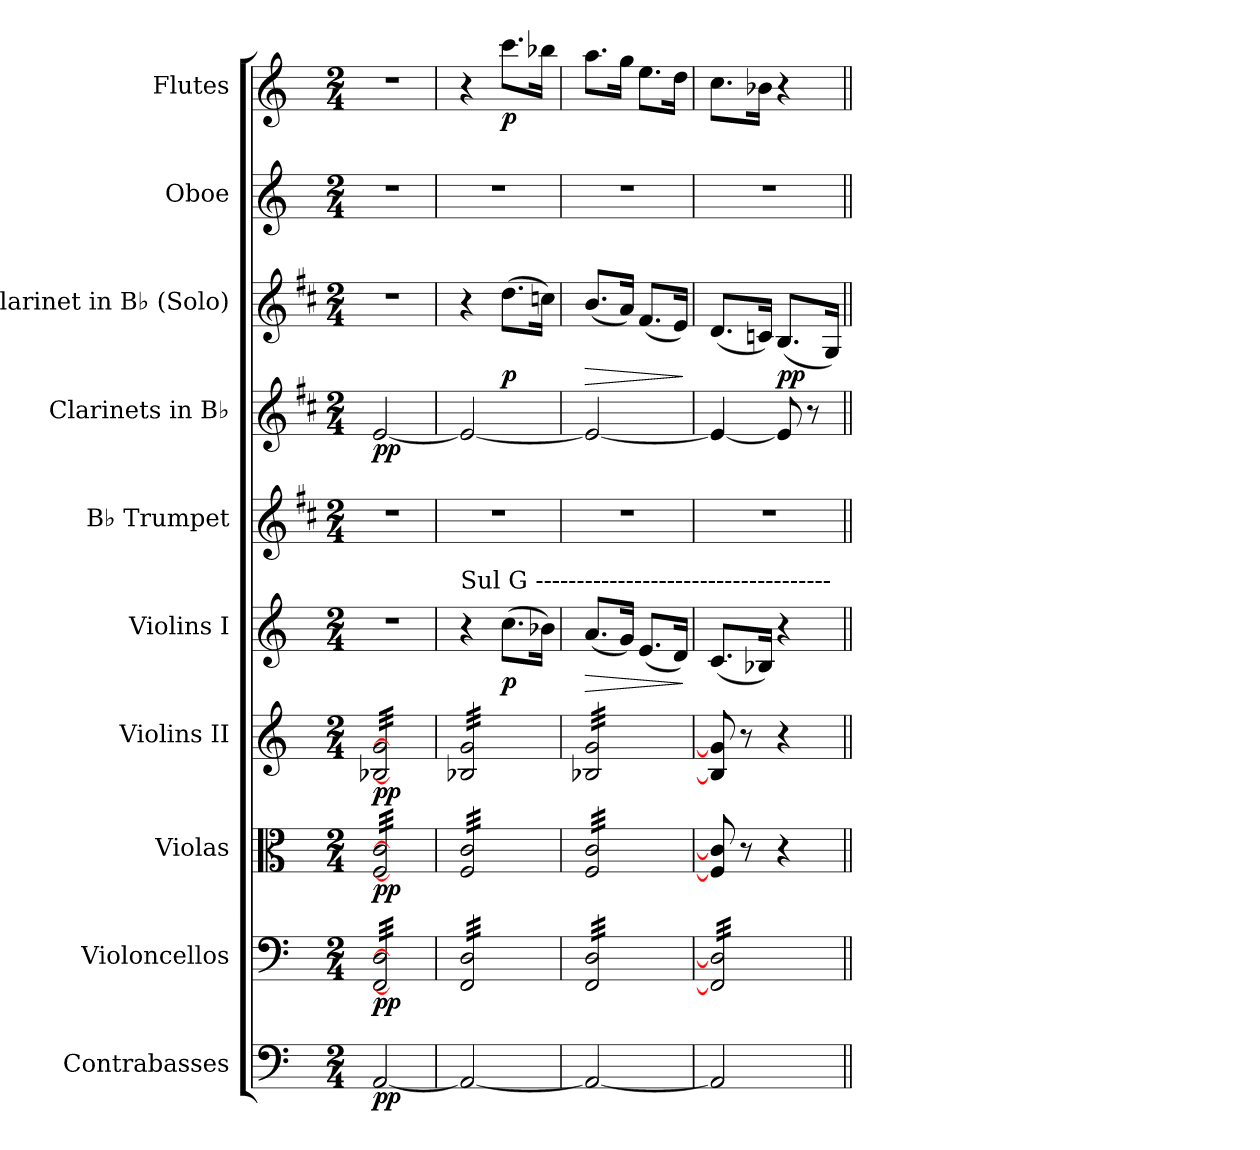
**kern	**dynam	**kern	**dynam	**kern	**dynam	**kern	**dynam	**kern	**dynam	**kern	**kern	**dynam	**kern	**dynam	**kern	**kern	**dynam
*part10	*part10	*part9	*part9	*part8	*part8	*part7	*part7	*part6	*part6	*part5	*part4	*part4	*part3	*part3	*part2	*part1	*part1
*staff10	*staff10	*staff9	*staff9	*staff8	*staff8	*staff7	*staff7	*staff6	*staff6	*staff5	*staff4	*staff4	*staff3	*staff3	*staff2	*staff1	*staff1
*I"Contrabasses	*	*I"Violoncellos	*	*I"Violas	*	*I"Violins II	*	*I"Violins I	*	*I"B♭ Trumpet	*I"Clarinets in B♭	*	*I"Clarinet in B♭ (Solo)	*	*I"Oboe	*I"Flutes	*
*I'Cb.	*	*I'Vc.	*	*I'Vla.	*	*I'Vln. II	*	*I'Vln. I	*	*I'B♭ Tpt.	*	*	*	*	*I'Ob.	*I'Fl.	*
*clefF4	*	*clefF4	*	*clefC3	*	*clefG2	*	*clefG2	*	*clefG2	*clefG2	*	*clefG2	*	*clefG2	*clefG2	*
*ITrd7c12	*	*	*	*	*	*	*	*	*	*ITrd1c2	*ITrd1c2	*	*ITrd1c2	*	*	*	*
*k[]	*	*k[]	*	*k[]	*	*k[]	*	*k[]	*	*k[]	*k[]	*	*k[]	*	*k[]	*k[]	*
*M2/4	*	*M2/4	*	*M2/4	*	*M2/4	*	*M2/4	*	*M2/4	*M2/4	*	*M2/4	*	*M2/4	*M2/4	*
*MM52	*	*MM52	*	*MM52	*	*MM52	*	*MM52	*	*MM52	*MM52	*	*MM52	*	*MM52	*MM52	*
=1	=1	=1	=1	=1	=1	=1	=1	=1	=1	=1	=1	=1	=1	=1	=1	=1	=1
!	!LO:DY:b	!	!LO:DY:b	!	!LO:DY:b	!	!LO:DY:b	!	!	!	!	!LO:DY:b	!	!	!	!	!
*	*	*tremolo	*	*	*	*	*	*	*	*	*	*	*	*	*	*	*
*	*	*	*	*tremolo	*	*	*	*	*	*	*	*	*	*	*	*	*
*	*	*	*	*	*	*tremolo	*	*	*	*	*	*	*	*	*	*	*
[2AAA/	pp	[32FF/ [32D/LLL	pp	[32F/ [32c/LLL	pp	[32B-X/ [32g/LLL	pp	2r	.	2r	[2d/	pp	2r	.	2r	2r	.
.	.	32FF/ 32D/	.	32F/ 32c/	.	32B-X/ 32g/	.	.	.	.	.	.	.	.	.	.	.
.	.	32FF/ 32D/	.	32F/ 32c/	.	32B-X/ 32g/	.	.	.	.	.	.	.	.	.	.	.
.	.	32FF/ 32D/	.	32F/ 32c/	.	32B-X/ 32g/	.	.	.	.	.	.	.	.	.	.	.
.	.	32FF/ 32D/	.	32F/ 32c/	.	32B-X/ 32g/	.	.	.	.	.	.	.	.	.	.	.
.	.	32FF/ 32D/	.	32F/ 32c/	.	32B-X/ 32g/	.	.	.	.	.	.	.	.	.	.	.
.	.	32FF/ 32D/	.	32F/ 32c/	.	32B-X/ 32g/	.	.	.	.	.	.	.	.	.	.	.
.	.	32FF/ 32D/	.	32F/ 32c/	.	32B-X/ 32g/	.	.	.	.	.	.	.	.	.	.	.
.	.	32FF/ 32D/	.	32F/ 32c/	.	32B-X/ 32g/	.	.	.	.	.	.	.	.	.	.	.
.	.	32FF/ 32D/	.	32F/ 32c/	.	32B-X/ 32g/	.	.	.	.	.	.	.	.	.	.	.
.	.	32FF/ 32D/	.	32F/ 32c/	.	32B-X/ 32g/	.	.	.	.	.	.	.	.	.	.	.
.	.	32FF/ 32D/	.	32F/ 32c/	.	32B-X/ 32g/	.	.	.	.	.	.	.	.	.	.	.
.	.	32FF/ 32D/	.	32F/ 32c/	.	32B-X/ 32g/	.	.	.	.	.	.	.	.	.	.	.
.	.	32FF/ 32D/	.	32F/ 32c/	.	32B-X/ 32g/	.	.	.	.	.	.	.	.	.	.	.
.	.	32FF/ 32D/	.	32F/ 32c/	.	32B-X/ 32g/	.	.	.	.	.	.	.	.	.	.	.
.	.	32FF/ 32D/JJJ	.	32F/ 32c/JJJ	.	32B-X/ 32g/JJJ	.	.	.	.	.	.	.	.	.	.	.
=2	=2	=2	=2	=2	=2	=2	=2	=2	=2	=2	=2	=2	=2	=2	=2	=2	=2
!	!	!	!	!	!	!	!	!LO:TX:a:t=Sul G ------------------------------------	!	!	!	!	!	!	!	!	!
2AAA/_	.	32FF/ 32D/LLL	.	32F/ 32c/LLL	.	32B-/ 32g/LLL	.	4r	.	2r	2d/_	.	4r	.	2r	4r	.
.	.	32FF/ 32D/	.	32F/ 32c/	.	32B-/ 32g/	.	.	.	.	.	.	.	.	.	.	.
.	.	32FF/ 32D/	.	32F/ 32c/	.	32B-/ 32g/	.	.	.	.	.	.	.	.	.	.	.
.	.	32FF/ 32D/	.	32F/ 32c/	.	32B-/ 32g/	.	.	.	.	.	.	.	.	.	.	.
.	.	32FF/ 32D/	.	32F/ 32c/	.	32B-/ 32g/	.	.	.	.	.	.	.	.	.	.	.
.	.	32FF/ 32D/	.	32F/ 32c/	.	32B-/ 32g/	.	.	.	.	.	.	.	.	.	.	.
.	.	32FF/ 32D/	.	32F/ 32c/	.	32B-/ 32g/	.	.	.	.	.	.	.	.	.	.	.
.	.	32FF/ 32D/	.	32F/ 32c/	.	32B-/ 32g/	.	.	.	.	.	.	.	.	.	.	.
!	!	!	!	!	!	!	!	!	!LO:DY:b	!	!	!	!	!LO:DY:b	!	!	!LO:DY:b
.	.	32FF/ 32D/	.	32F/ 32c/	.	32B-/ 32g/	.	(>8.cc\L	p	.	.	.	(>8.cc\L	p	.	8.ccc\L	p
.	.	32FF/ 32D/	.	32F/ 32c/	.	32B-/ 32g/	.	.	.	.	.	.	.	.	.	.	.
.	.	32FF/ 32D/	.	32F/ 32c/	.	32B-/ 32g/	.	.	.	.	.	.	.	.	.	.	.
.	.	32FF/ 32D/	.	32F/ 32c/	.	32B-/ 32g/	.	.	.	.	.	.	.	.	.	.	.
.	.	32FF/ 32D/	.	32F/ 32c/	.	32B-/ 32g/	.	.	.	.	.	.	.	.	.	.	.
.	.	32FF/ 32D/	.	32F/ 32c/	.	32B-/ 32g/	.	.	.	.	.	.	.	.	.	.	.
.	.	32FF/ 32D/	.	32F/ 32c/	.	32B-/ 32g/	.	16b-X\Jk)	.	.	.	.	16b-X\Jk)	.	.	16bb-X\Jk	.
.	.	32FF/ 32D/JJJ	.	32F/ 32c/JJJ	.	32B-/ 32g/JJJ	.	.	.	.	.	.	.	.	.	.	.
=3	=3	=3	=3	=3	=3	=3	=3	=3	=3	=3	=3	=3	=3	=3	=3	=3	=3
!	!	!	!	!	!	!	!	!	!LO:HP:b	!	!	!	!	!LO:HP:b	!	!	!
2AAA/_	.	32FF/ 32D/LLL	.	32F/ 32c/LLL	.	32B-/ 32g/LLL	.	(<8.a/L	>	2r	2d/_	.	(<8.a/L	>	2r	8.aa\L	.
.	.	32FF/ 32D/	.	32F/ 32c/	.	32B-/ 32g/	.	.	.	.	.	.	.	.	.	.	.
.	.	32FF/ 32D/	.	32F/ 32c/	.	32B-/ 32g/	.	.	.	.	.	.	.	.	.	.	.
.	.	32FF/ 32D/	.	32F/ 32c/	.	32B-/ 32g/	.	.	.	.	.	.	.	.	.	.	.
.	.	32FF/ 32D/	.	32F/ 32c/	.	32B-/ 32g/	.	.	.	.	.	.	.	.	.	.	.
.	.	32FF/ 32D/	.	32F/ 32c/	.	32B-/ 32g/	.	.	.	.	.	.	.	.	.	.	.
.	.	32FF/ 32D/	.	32F/ 32c/	.	32B-/ 32g/	.	16g/Jk)	.	.	.	.	16g/Jk)	.	.	16gg\Jk	.
.	.	32FF/ 32D/	.	32F/ 32c/	.	32B-/ 32g/	.	.	.	.	.	.	.	.	.	.	.
.	.	32FF/ 32D/	.	32F/ 32c/	.	32B-/ 32g/	.	(<8.e/L	.	.	.	.	(<8.e/L	.	.	8.ee\L	.
.	.	32FF/ 32D/	.	32F/ 32c/	.	32B-/ 32g/	.	.	.	.	.	.	.	.	.	.	.
.	.	32FF/ 32D/	.	32F/ 32c/	.	32B-/ 32g/	.	.	.	.	.	.	.	.	.	.	.
.	.	32FF/ 32D/	.	32F/ 32c/	.	32B-/ 32g/	.	.	.	.	.	.	.	.	.	.	.
.	.	32FF/ 32D/	.	32F/ 32c/	.	32B-/ 32g/	.	.	.	.	.	.	.	.	.	.	.
.	.	32FF/ 32D/	.	32F/ 32c/	.	32B-/ 32g/	.	.	.	.	.	.	.	.	.	.	.
.	.	32FF/ 32D/	.	32F/ 32c/	.	32B-/ 32g/	.	16d/Jk)	.	.	.	.	16d/Jk)	.	.	16dd\Jk	.
.	.	32FF/ 32D/JJJ	.	32F/ 32c/JJJ	.	32B-/ 32g/JJJ	.	.	.	.	.	.	.	.	.	.	.
*	*	*	*	*	*	*Xtremolo	*	*	*	*	*	*	*	*	*	*	*
*	*	*	*	*Xtremolo	*	*	*	*	*	*	*	*	*	*	*	*	*
.	.	.	.	.	.	.	.	.	]	.	.	.	.	]	.	.	.
=4	=4	=4	=4	=4	=4	=4	=4	=4	=4	=4	=4	=4	=4	=4	=4	=4	=4
2AAA/]	.	32FF/] 32D/]LLL	.	8F/] 8c/]	.	8B-/] 8g/]	.	(<8.c/L	.	2r	4d/_	.	(<8.c/L	.	2r	8.cc\L	.
.	.	32FF/ 32D/	.	.	.	.	.	.	.	.	.	.	.	.	.	.	.
.	.	32FF/ 32D/	.	.	.	.	.	.	.	.	.	.	.	.	.	.	.
.	.	32FF/ 32D/	.	.	.	.	.	.	.	.	.	.	.	.	.	.	.
.	.	32FF/ 32D/	.	8r	.	8r	.	.	.	.	.	.	.	.	.	.	.
.	.	32FF/ 32D/	.	.	.	.	.	.	.	.	.	.	.	.	.	.	.
.	.	32FF/ 32D/	.	.	.	.	.	16B-X/Jk)	.	.	.	.	16B-X/Jk)	.	.	16b-X\Jk	.
.	.	32FF/ 32D/	.	.	.	.	.	.	.	.	.	.	.	.	.	.	.
*	*	*	*	*	*	*	*	*	*	*	*	*	*	*	*	*MM48	*
!	!	!	!	!	!	!	!	!	!	!	!	!	!	!LO:DY:b	!	!	!
.	.	32FF/ 32D/	.	4r	.	4r	.	4r	.	.	8d/]	.	(<8.A/L	pp	.	4r	.
.	.	32FF/ 32D/	.	.	.	.	.	.	.	.	.	.	.	.	.	.	.
.	.	32FF/ 32D/	.	.	.	.	.	.	.	.	.	.	.	.	.	.	.
.	.	32FF/ 32D/	.	.	.	.	.	.	.	.	.	.	.	.	.	.	.
.	.	32FF/ 32D/	.	.	.	.	.	.	.	.	8r	.	.	.	.	.	.
.	.	32FF/ 32D/	.	.	.	.	.	.	.	.	.	.	.	.	.	.	.
.	.	32FF/ 32D/	.	.	.	.	.	.	.	.	.	.	16F/Jk)	.	.	.	.
.	.	32FF/ 32D/JJJ	.	.	.	.	.	.	.	.	.	.	.	.	.	.	.
*	*	*Xtremolo	*	*	*	*	*	*	*	*	*	*	*	*	*	*	*
=||	=||	=||	=||	=||	=||	=||	=||	=||	=||	=||	=||	=||	=||	=||	=||	=||	=||
*-	*-	*-	*-	*-	*-	*-	*-	*-	*-	*-	*-	*-	*-	*-	*-	*-	*-
